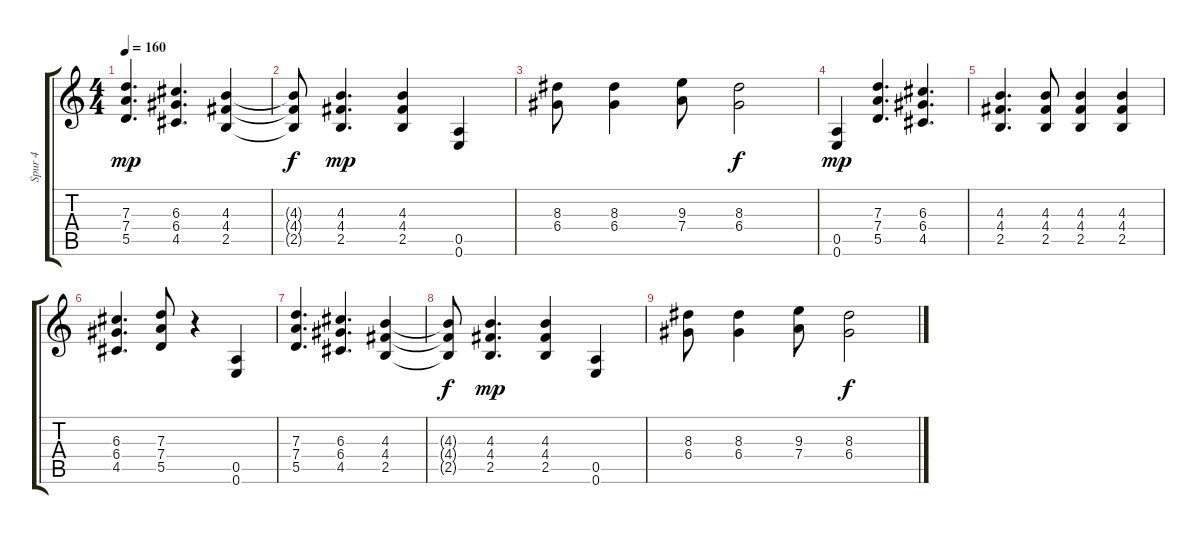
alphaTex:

\track ("Spur 4" "Spur 4") {instrument electricguitarjazz}
\staff {score tabs}
\tuning (E4 B3 G3 D3 A2 E2) {hide}
\ts (4 4)
\tempo 160
\clef g2
\ks c
(7.3 7.4 5.5).4{d dy mp} (6.3 6.4 4.5).4{d} (4.3 4.4 2.5).4 |
(4.3{t} 4.4{t} 2.5{t}).8{dy f} (4.3 4.4 2.5).4{d dy mp} (4.3 4.4 2.5).4 (0.5 0.6).4 |
(8.3 6.4).8 (8.3 6.4).4 (9.3 7.4).8 (8.3 6.4).2{dy f} |
(0.5 0.6).4{dy mp volume 10 instrument overdrivenguitar} (7.3 7.4 5.5).4{d} (6.3 6.4 4.5).4{d} |
(4.3 4.4 2.5).4{d} (4.3 4.4 2.5).8 (4.3 4.4 2.5).4 (4.3 4.4 2.5).4 |
(6.3 6.4 4.5).4{d volume 10 instrument overdrivenguitar} (7.3 7.4 5.5).8 r.4 (0.5 0.6).4 |
(7.3 7.4 5.5).4{d} (6.3 6.4 4.5).4{d} (4.3 4.4 2.5).4 |
(4.3{t} 4.4{t} 2.5{t}).8{dy f} (4.3 4.4 2.5).4{d dy mp} (4.3 4.4 2.5).4 (0.5 0.6).4 |
(8.3 6.4).8 (8.3 6.4).4 (9.3 7.4).8 (8.3 6.4).2{dy f}
